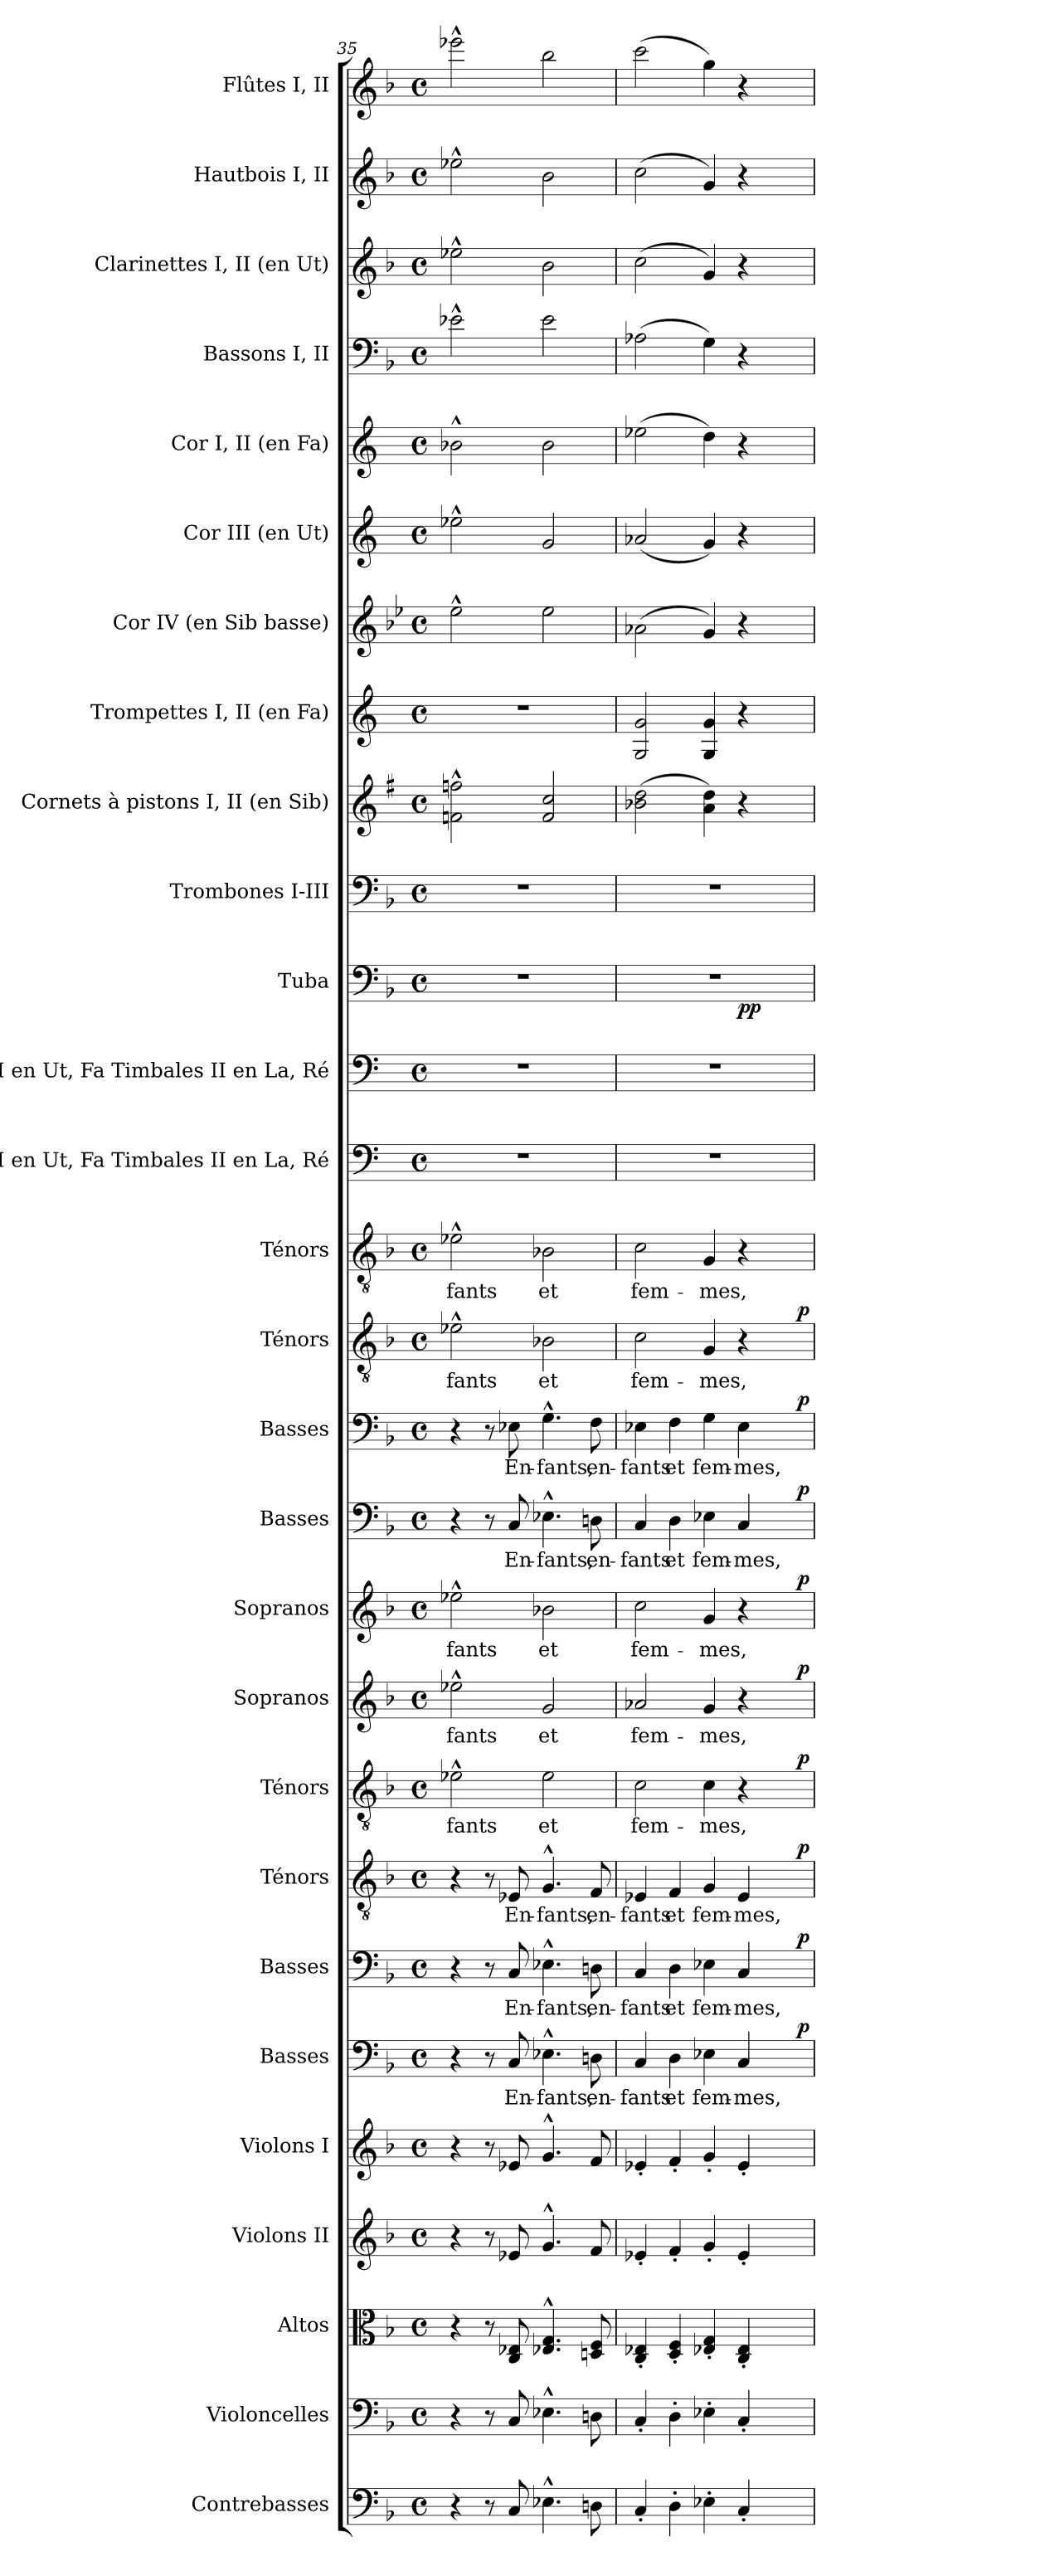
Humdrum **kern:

**kern	**kern	**kern	**kern	**kern	**kern	**text	**dynam	**kern	**text	**dynam	**kern	**text	**dynam	**kern	**text	**dynam	**kern	**text	**dynam	**kern	**text	**dynam	**kern	**text	**dynam	**kern	**text	**dynam	**kern	**text	**dynam	**kern	**text	**kern	**kern	**kern	**dynam	**kern	**kern	**kern	**kern	**kern	**kern	**kern	**kern	**kern	**kern
*part28	*part27	*part26	*part25	*part24	*part23	*part23	*part23	*part22	*part22	*part22	*part21	*part21	*part21	*part20	*part20	*part20	*part19	*part19	*part19	*part18	*part18	*part18	*part17	*part17	*part17	*part16	*part16	*part16	*part15	*part15	*part15	*part14	*part14	*part13	*part12	*part11	*part11	*part10	*part9	*part8	*part7	*part6	*part5	*part4	*part3	*part2	*part1
*staff28	*staff27	*staff26	*staff25	*staff24	*staff23	*staff23	*staff23	*staff22	*staff22	*staff22	*staff21	*staff21	*staff21	*staff20	*staff20	*staff20	*staff19	*staff19	*staff19	*staff18	*staff18	*staff18	*staff17	*staff17	*staff17	*staff16	*staff16	*staff16	*staff15	*staff15	*staff15	*staff14	*staff14	*staff13	*staff12	*staff11	*staff11	*staff10	*staff9	*staff8	*staff7	*staff6	*staff5	*staff4	*staff3	*staff2	*staff1
*I"Contrebasses	*I"Violoncelles	*I"Altos	*I"Violons II	*I"Violons I	*I"Basses	*	*	*I"Basses	*	*	*I"Ténors	*	*	*I"Ténors	*	*	*I"Sopranos	*	*	*I"Sopranos	*	*	*I"Basses	*	*	*I"Basses	*	*	*I"Ténors	*	*	*I"Ténors	*	*I"I en Ut, Fa  Timbales       II en La, Ré	*I"I en Ut, Fa  Timbales       II en La, Ré	*I"Tuba	*	*I"Trombones I-III	*I"Cornets à pistons I, II (en Sib)	*I"Trompettes I, II (en Fa)	*I"Cor IV (en Sib basse)	*I"Cor III (en Ut)	*I"Cor I, II (en Fa)	*I"Bassons I, II	*I"Clarinettes I, II (en Ut)	*I"Hautbois I, II	*I"Flûtes I, II
*I'Cb.	*I'Vlles	*I'Altos	*I'Vns II	*I'Vns I	*I'Basses	*	*	*I'Basses	*	*	*I'Tén.	*	*	*I'Tén.	*	*	*I'Sopr.	*	*	*I'Sopr.	*	*	*I'Basses	*	*	*I'Basses	*	*	*I'Tén.	*	*	*I'Tén.	*	*I'Timb.	*I'Timb.	*I'Tb.	*	*I'Trb.	*I'C.à p. (Sib)	*I'Tr. (Fa)	*I'Cor (Sib basse)	*I'Cor (Ut)	*I'Cor (Fa)	*I'Bns	*I'Cl. (Ut)	*I'Hb.	*I'Fl.
*clefF4	*clefF4	*clefC3	*clefG2	*clefG2	*clefF4	*	*	*clefF4	*	*	*clefGv2	*	*	*clefGv2	*	*	*clefG2	*	*	*clefG2	*	*	*clefF4	*	*	*clefF4	*	*	*clefGv2	*	*	*clefGv2	*	*clefF4	*clefF4	*clefF4	*	*clefF4	*clefG2	*clefG2	*clefG2	*clefG2	*clefG2	*clefF4	*clefG2	*clefG2	*clefG2
*ITrd7c12	*	*	*	*	*	*	*	*	*	*	*ITrd7c12	*	*	*ITrd7c12	*	*	*	*	*	*	*	*	*	*	*	*	*	*	*ITrd7c12	*	*	*ITrd7c12	*	*	*	*	*	*	*ITrd1c2	*ITrd-3c-5	*ITrd8c14	*ITrd7c12	*ITrd4c7	*	*	*	*
*k[b-]	*k[b-]	*k[b-]	*k[b-]	*k[b-]	*k[b-]	*	*	*k[b-]	*	*	*k[b-]	*	*	*k[b-]	*	*	*k[b-]	*	*	*k[b-]	*	*	*k[b-]	*	*	*k[b-]	*	*	*k[b-]	*	*	*k[b-]	*	*k[]	*k[]	*k[b-]	*	*k[b-]	*k[b-]	*k[b-]	*k[b-e-]	*k[]	*k[b-]	*k[b-]	*k[b-]	*k[b-]	*k[b-]
*F:	*F:	*F:	*F:	*F:	*F:	*	*	*F:	*	*	*F:	*	*	*F:	*	*	*F:	*	*	*F:	*	*	*F:	*	*	*F:	*	*	*F:	*	*	*F:	*	*C:	*C:	*F:	*	*F:	*F:	*F:	*B-:	*C:	*F:	*F:	*F:	*F:	*F:
*M4/4	*M4/4	*M4/4	*M4/4	*M4/4	*M4/4	*	*	*M4/4	*	*	*M4/4	*	*	*M4/4	*	*	*M4/4	*	*	*M4/4	*	*	*M4/4	*	*	*M4/4	*	*	*M4/4	*	*	*M4/4	*	*M4/4	*M4/4	*M4/4	*	*M4/4	*M4/4	*M4/4	*M4/4	*M4/4	*M4/4	*M4/4	*M4/4	*M4/4	*M4/4
*met(c)	*met(c)	*met(c)	*met(c)	*met(c)	*met(c)	*	*	*met(c)	*	*	*met(c)	*	*	*met(c)	*	*	*met(c)	*	*	*met(c)	*	*	*met(c)	*	*	*met(c)	*	*	*met(c)	*	*	*met(c)	*	*met(c)	*met(c)	*met(c)	*	*met(c)	*met(c)	*met(c)	*met(c)	*met(c)	*met(c)	*met(c)	*met(c)	*met(c)	*met(c)
=35	=35	=35	=35	=35	=35	=35	=35	=35	=35	=35	=35	=35	=35	=35	=35	=35	=35	=35	=35	=35	=35	=35	=35	=35	=35	=35	=35	=35	=35	=35	=35	=35	=35	=35	=35	=35	=35	=35	=35	=35	=35	=35	=35	=35	=35	=35	=35
!	!	!	!	!	!	!	!	!	!	!	!	!	!	!	!LO:LY:b:color=#000000	!	!	!	!	!	!	!	!	!	!	!	!	!	!	!	!	!	!	!	!	!	!	!	!	!	!	!	!	!	!	!	!
!	!	!	!	!	!	!	!	!	!	!	!	!	!	!	!	!	!	!LO:LY:b:color=#000000	!	!	!	!	!	!	!	!	!	!	!	!	!	!	!	!	!	!	!	!	!	!	!	!	!	!	!	!	!
!	!	!	!	!	!	!	!	!	!	!	!	!	!	!	!	!	!	!	!	!	!LO:LY:b:color=#000000	!	!	!	!	!	!	!	!	!	!	!	!	!	!	!	!	!	!	!	!	!	!	!	!	!	!
!	!	!	!	!	!	!	!	!	!	!	!	!	!	!	!	!	!	!	!	!	!	!	!	!	!	!	!	!	!	!LO:LY:b:color=#000000	!	!	!	!	!	!	!	!	!	!	!	!	!	!	!	!	!
!	!	!	!	!	!	!	!	!	!	!	!	!	!	!	!	!	!	!	!	!	!	!	!	!	!	!	!	!	!	!	!	!	!LO:LY:b:color=#000000	!	!	!	!	!	!	!	!	!	!	!	!	!	!
4r	4r	4r	4r	4r	4r	.	.	4r	.	.	4r	.	.	2E-X^^i\	-fants	.	2ee-X^^i\	-fants	.	2ee-X^^i\	-fants	.	4r	.	.	4r	.	.	2E-X^^i\	-fants	.	2E-X^^i\	-fants	1r	1r	1r	.	1r	2e-Xi\^^ 2ee-Xi^^	1r	2e-^^i\	2e-X^^i\	2e-X^^i\	2e-X^^i\	2ee-X^^i\	2ee-X^^i\	2eee-X^^i\
8r	8r	8r	8r	8r	8r	.	.	8r	.	.	8r	.	.	.	.	.	.	.	.	.	.	.	8r	.	.	8r	.	.	.	.	.	.	.	.	.	.	.	.	.	.	.	.	.	.	.	.	.
!	!	!	!	!	!	!LO:LY:b:color=#000000	!	!	!	!	!	!	!	!	!	!	!	!	!	!	!	!	!	!	!	!	!	!	!	!	!	!	!	!	!	!	!	!	!	!	!	!	!	!	!	!	!
!	!	!	!	!	!	!	!	!	!LO:LY:b:color=#000000	!	!	!	!	!	!	!	!	!	!	!	!	!	!	!	!	!	!	!	!	!	!	!	!	!	!	!	!	!	!	!	!	!	!	!	!	!	!
!	!	!	!	!	!	!	!	!	!	!	!	!LO:LY:b:color=#000000	!	!	!	!	!	!	!	!	!	!	!	!	!	!	!	!	!	!	!	!	!	!	!	!	!	!	!	!	!	!	!	!	!	!	!
!	!	!	!	!	!	!	!	!	!	!	!	!	!	!	!	!	!	!	!	!	!	!	!	!LO:LY:b:color=#000000	!	!	!	!	!	!	!	!	!	!	!	!	!	!	!	!	!	!	!	!	!	!	!
!	!	!	!	!	!	!	!	!	!	!	!	!	!	!	!	!	!	!	!	!	!	!	!	!	!	!	!LO:LY:b:color=#000000	!	!	!	!	!	!	!	!	!	!	!	!	!	!	!	!	!	!	!	!
8CCi/	8Ci/	8Ci/ 8E-Xi	8e-Xi/	8e-Xi/	8Ci/	En-	.	8Ci/	En-	.	8EE-Xi/	En-	.	.	.	.	.	.	.	.	.	.	8Ci/	En-	.	8E-Xi\	En-	.	.	.	.	.	.	.	.	.	.	.	.	.	.	.	.	.	.	.	.
!	!	!	!	!	!	!LO:LY:b:color=#000000	!	!	!	!	!	!	!	!	!	!	!	!	!	!	!	!	!	!	!	!	!	!	!	!	!	!	!	!	!	!	!	!	!	!	!	!	!	!	!	!	!
!	!	!	!	!	!	!	!	!	!LO:LY:b:color=#000000	!	!	!	!	!	!	!	!	!	!	!	!	!	!	!	!	!	!	!	!	!	!	!	!	!	!	!	!	!	!	!	!	!	!	!	!	!	!
!	!	!	!	!	!	!	!	!	!	!	!	!LO:LY:b:color=#000000	!	!	!	!	!	!	!	!	!	!	!	!	!	!	!	!	!	!	!	!	!	!	!	!	!	!	!	!	!	!	!	!	!	!	!
!	!	!	!	!	!	!	!	!	!	!	!	!	!	!	!LO:LY:b:color=#000000	!	!	!	!	!	!	!	!	!	!	!	!	!	!	!	!	!	!	!	!	!	!	!	!	!	!	!	!	!	!	!	!
!	!	!	!	!	!	!	!	!	!	!	!	!	!	!	!	!	!	!LO:LY:b:color=#000000	!	!	!	!	!	!	!	!	!	!	!	!	!	!	!	!	!	!	!	!	!	!	!	!	!	!	!	!	!
!	!	!	!	!	!	!	!	!	!	!	!	!	!	!	!	!	!	!	!	!	!LO:LY:b:color=#000000	!	!	!	!	!	!	!	!	!	!	!	!	!	!	!	!	!	!	!	!	!	!	!	!	!	!
!	!	!	!	!	!	!	!	!	!	!	!	!	!	!	!	!	!	!	!	!	!	!	!	!LO:LY:b:color=#000000	!	!	!	!	!	!	!	!	!	!	!	!	!	!	!	!	!	!	!	!	!	!	!
!	!	!	!	!	!	!	!	!	!	!	!	!	!	!	!	!	!	!	!	!	!	!	!	!	!	!	!LO:LY:b:color=#000000	!	!	!	!	!	!	!	!	!	!	!	!	!	!	!	!	!	!	!	!
!	!	!	!	!	!	!	!	!	!	!	!	!	!	!	!	!	!	!	!	!	!	!	!	!	!	!	!	!	!	!LO:LY:b:color=#000000	!	!	!	!	!	!	!	!	!	!	!	!	!	!	!	!	!
!	!	!	!	!	!	!	!	!	!	!	!	!	!	!	!	!	!	!	!	!	!	!	!	!	!	!	!	!	!	!	!	!	!LO:LY:b:color=#000000	!	!	!	!	!	!	!	!	!	!	!	!	!	!
4.EE-X^^i\	4.E-X^^i\	4.E-Xi/^^ 4.Gi^^	4.g^^i/	4.g^^i/	4.E-X^^i\	-fants,	.	4.E-X^^i\	-fants,	.	4.GG^^i/	-fants,	.	2E-i\	et	.	2gi/	et	.	2b-Xi\	et	.	4.E-X^^i\	-fants,	.	4.G^^i\	-fants,	.	2BB-Xi\	et	.	2BB-Xi\	et	.	.	.	.	.	2e-i/ 2b-i	.	2e-i\	2Gi/	2e-i\	2e-i\	2b-i\	2b-i\	2bb-i\
!	!	!	!	!	!	!LO:LY:b:color=#000000	!	!	!	!	!	!	!	!	!	!	!	!	!	!	!	!	!	!	!	!	!	!	!	!	!	!	!	!	!	!	!	!	!	!	!	!	!	!	!	!	!
!	!	!	!	!	!	!	!	!	!LO:LY:b:color=#000000	!	!	!	!	!	!	!	!	!	!	!	!	!	!	!	!	!	!	!	!	!	!	!	!	!	!	!	!	!	!	!	!	!	!	!	!	!	!
!	!	!	!	!	!	!	!	!	!	!	!	!LO:LY:b:color=#000000	!	!	!	!	!	!	!	!	!	!	!	!	!	!	!	!	!	!	!	!	!	!	!	!	!	!	!	!	!	!	!	!	!	!	!
!	!	!	!	!	!	!	!	!	!	!	!	!	!	!	!	!	!	!	!	!	!	!	!	!LO:LY:b:color=#000000	!	!	!	!	!	!	!	!	!	!	!	!	!	!	!	!	!	!	!	!	!	!	!
!	!	!	!	!	!	!	!	!	!	!	!	!	!	!	!	!	!	!	!	!	!	!	!	!	!	!	!LO:LY:b:color=#000000	!	!	!	!	!	!	!	!	!	!	!	!	!	!	!	!	!	!	!	!
8DDni\	8Dni\	8Dni/ 8Fi	8fi/	8fi/	8Dni\	en-	.	8Dni\	en-	.	8FFi/	en-	.	.	.	.	.	.	.	.	.	.	8Dni\	en-	.	8Fi\	en-	.	.	.	.	.	.	.	.	.	.	.	.	.	.	.	.	.	.	.	.
=36	=36	=36	=36	=36	=36	=36	=36	=36	=36	=36	=36	=36	=36	=36	=36	=36	=36	=36	=36	=36	=36	=36	=36	=36	=36	=36	=36	=36	=36	=36	=36	=36	=36	=36	=36	=36	=36	=36	=36	=36	=36	=36	=36	=36	=36	=36	=36
!	!	!	!	!	!	!LO:LY:b:color=#000000	!	!	!	!	!	!	!	!	!	!	!	!	!	!	!	!	!	!	!	!	!	!	!	!	!	!	!	!	!	!	!	!	!	!	!	!	!	!	!	!	!
!	!	!	!	!	!	!	!	!	!LO:LY:b:color=#000000	!	!	!	!	!	!	!	!	!	!	!	!	!	!	!	!	!	!	!	!	!	!	!	!	!	!	!	!	!	!	!	!	!	!	!	!	!	!
!	!	!	!	!	!	!	!	!	!	!	!	!LO:LY:b:color=#000000	!	!	!	!	!	!	!	!	!	!	!	!	!	!	!	!	!	!	!	!	!	!	!	!	!	!	!	!	!	!	!	!	!	!	!
!	!	!	!	!	!	!	!	!	!	!	!	!	!	!	!LO:LY:b:color=#000000	!	!	!	!	!	!	!	!	!	!	!	!	!	!	!	!	!	!	!	!	!	!	!	!	!	!	!	!	!	!	!	!
!	!	!	!	!	!	!	!	!	!	!	!	!	!	!	!	!	!	!LO:LY:b:color=#000000	!	!	!	!	!	!	!	!	!	!	!	!	!	!	!	!	!	!	!	!	!	!	!	!	!	!	!	!	!
!	!	!	!	!	!	!	!	!	!	!	!	!	!	!	!	!	!	!	!	!	!LO:LY:b:color=#000000	!	!	!	!	!	!	!	!	!	!	!	!	!	!	!	!	!	!	!	!	!	!	!	!	!	!
!	!	!	!	!	!	!	!	!	!	!	!	!	!	!	!	!	!	!	!	!	!	!	!	!LO:LY:b:color=#000000	!	!	!	!	!	!	!	!	!	!	!	!	!	!	!	!	!	!	!	!	!	!	!
!	!	!	!	!	!	!	!	!	!	!	!	!	!	!	!	!	!	!	!	!	!	!	!	!	!	!	!LO:LY:b:color=#000000	!	!	!	!	!	!	!	!	!	!	!	!	!	!	!	!	!	!	!	!
!	!	!	!	!	!	!	!	!	!	!	!	!	!	!	!	!	!	!	!	!	!	!	!	!	!	!	!	!	!	!LO:LY:b:color=#000000	!	!	!	!	!	!	!	!	!	!	!	!	!	!	!	!	!
!	!	!	!	!	!	!	!	!	!	!	!	!	!	!	!	!	!	!	!	!	!	!	!	!	!	!	!	!	!	!	!	!	!LO:LY:b:color=#000000	!	!	!	!	!	!	!	!	!	!	!	!	!	!
*	*	*	*	*	*^	*	*	*^	*	*	*^	*	*	*^	*	*	*^	*	*	*^	*	*	*^	*	*	*^	*	*	*^	*	*	*	*	*	*	*^	*	*	*	*	*	*	*	*	*	*	*
4CC'i/	4C'i/	4Ci/' 4E-Xi'	4e-X'i/	4e-X'i/	4Ci/	2ryy	-fants	.	4Ci/	2ryy	-fants	.	4EE-Xi/	2ryy	-fants	.	2Ci\	2ryy	fem-	.	2a-Xi/	2ryy	fem-	.	2cci\	2ryy	fem-	.	4Ci/	2ryy	-fants	.	4E-Xi\	2ryy	-fants	.	2Ci\	2ryy	fem-	.	2Ci\	fem-	1r	1r	1r	2.ryy	.	1r	(2a-Xi\ 2cci	2ci/ 2cci	(2A-Xi\	(2A-Xi/	(2a-Xi\	(2A-Xi\	(2cci\	(2cci\	(2ccci\
!	!	!	!	!	!	!	!LO:LY:b:color=#000000	!	!	!	!	!	!	!	!	!	!	!	!	!	!	!	!	!	!	!	!	!	!	!	!	!	!	!	!	!	!	!	!	!	!	!	!	!	!	!	!	!	!	!	!	!	!	!	!	!	!
!	!	!	!	!	!	!	!	!	!	!	!LO:LY:b:color=#000000	!	!	!	!	!	!	!	!	!	!	!	!	!	!	!	!	!	!	!	!	!	!	!	!	!	!	!	!	!	!	!	!	!	!	!	!	!	!	!	!	!	!	!	!	!	!
!	!	!	!	!	!	!	!	!	!	!	!	!	!	!	!LO:LY:b:color=#000000	!	!	!	!	!	!	!	!	!	!	!	!	!	!	!	!	!	!	!	!	!	!	!	!	!	!	!	!	!	!	!	!	!	!	!	!	!	!	!	!	!	!
!	!	!	!	!	!	!	!	!	!	!	!	!	!	!	!	!	!	!	!	!	!	!	!	!	!	!	!	!	!	!	!LO:LY:b:color=#000000	!	!	!	!	!	!	!	!	!	!	!	!	!	!	!	!	!	!	!	!	!	!	!	!	!	!
!	!	!	!	!	!	!	!	!	!	!	!	!	!	!	!	!	!	!	!	!	!	!	!	!	!	!	!	!	!	!	!	!	!	!	!LO:LY:b:color=#000000	!	!	!	!	!	!	!	!	!	!	!	!	!	!	!	!	!	!	!	!	!	!
4DD'i\	4D'i\	4Di/' 4Fi'	4f'i/	4f'i/	4Di\	.	et	.	4Di\	.	et	.	4FFi/	.	et	.	.	.	.	.	.	.	.	.	.	.	.	.	4Di\	.	et	.	4Fi\	.	et	.	.	.	.	.	.	.	.	.	.	.	.	.	.	.	.	.	.	.	.	.	.
!	!	!	!	!	!	!	!LO:LY:b:color=#000000	!	!	!	!	!	!	!	!	!	!	!	!	!	!	!	!	!	!	!	!	!	!	!	!	!	!	!	!	!	!	!	!	!	!	!	!	!	!	!	!	!	!	!	!	!	!	!	!	!	!
!	!	!	!	!	!	!	!	!	!	!	!LO:LY:b:color=#000000	!	!	!	!	!	!	!	!	!	!	!	!	!	!	!	!	!	!	!	!	!	!	!	!	!	!	!	!	!	!	!	!	!	!	!	!	!	!	!	!	!	!	!	!	!	!
!	!	!	!	!	!	!	!	!	!	!	!	!	!	!	!LO:LY:b:color=#000000	!	!	!	!	!	!	!	!	!	!	!	!	!	!	!	!	!	!	!	!	!	!	!	!	!	!	!	!	!	!	!	!	!	!	!	!	!	!	!	!	!	!
!	!	!	!	!	!	!	!	!	!	!	!	!	!	!	!	!	!	!	!LO:LY:b:color=#000000	!	!	!	!	!	!	!	!	!	!	!	!	!	!	!	!	!	!	!	!	!	!	!	!	!	!	!	!	!	!	!	!	!	!	!	!	!	!
!	!	!	!	!	!	!	!	!	!	!	!	!	!	!	!	!	!	!	!	!	!	!	!LO:LY:b:color=#000000	!	!	!	!	!	!	!	!	!	!	!	!	!	!	!	!	!	!	!	!	!	!	!	!	!	!	!	!	!	!	!	!	!	!
!	!	!	!	!	!	!	!	!	!	!	!	!	!	!	!	!	!	!	!	!	!	!	!	!	!	!	!LO:LY:b:color=#000000	!	!	!	!	!	!	!	!	!	!	!	!	!	!	!	!	!	!	!	!	!	!	!	!	!	!	!	!	!	!
!	!	!	!	!	!	!	!	!	!	!	!	!	!	!	!	!	!	!	!	!	!	!	!	!	!	!	!	!	!	!	!LO:LY:b:color=#000000	!	!	!	!	!	!	!	!	!	!	!	!	!	!	!	!	!	!	!	!	!	!	!	!	!	!
!	!	!	!	!	!	!	!	!	!	!	!	!	!	!	!	!	!	!	!	!	!	!	!	!	!	!	!	!	!	!	!	!	!	!	!LO:LY:b:color=#000000	!	!	!	!	!	!	!	!	!	!	!	!	!	!	!	!	!	!	!	!	!	!
!	!	!	!	!	!	!	!	!	!	!	!	!	!	!	!	!	!	!	!	!	!	!	!	!	!	!	!	!	!	!	!	!	!	!	!	!	!	!	!LO:LY:b:color=#000000	!	!	!	!	!	!	!	!	!	!	!	!	!	!	!	!	!	!
!	!	!	!	!	!	!	!	!	!	!	!	!	!	!	!	!	!	!	!	!	!	!	!	!	!	!	!	!	!	!	!	!	!	!	!	!	!	!	!	!	!	!LO:LY:b:color=#000000	!	!	!	!	!	!	!	!	!	!	!	!	!	!	!
4EE-X'i\	4E-X'i\	4E-Xi/' 4Gi'	4g'i/	4g'i/	4E-Xi\	4ryy	fem-	.	4E-Xi\	4ryy	fem-	.	4GGi/	4ryy	fem-	.	4Ci\	4ryy	-mes,	.	4gi/	4ryy	-mes,	.	4gi/	4ryy	-mes,	.	4E-Xi\	4ryy	fem-	.	4Gi\	4ryy	fem-	.	4GGi/	4ryy	-mes,	.	4GGi/	-mes,	.	.	.	.	.	.	4gi\ 4cci)	4ci/ 4cci	4Gi/)	4Gi/)	4gi\)	4Gi\)	4gi/)	4gi/)	4ggi\)
!	!	!	!	!	!	!	!LO:LY:b:color=#000000	!	!	!	!	!	!	!	!	!	!	!	!	!	!	!	!	!	!	!	!	!	!	!	!	!	!	!	!	!	!	!	!	!	!	!	!	!	!	!	!	!	!	!	!	!	!	!	!	!	!
!	!	!	!	!	!	!	!	!	!	!	!LO:LY:b:color=#000000	!	!	!	!	!	!	!	!	!	!	!	!	!	!	!	!	!	!	!	!	!	!	!	!	!	!	!	!	!	!	!	!	!	!	!	!	!	!	!	!	!	!	!	!	!	!
!	!	!	!	!	!	!	!	!	!	!	!	!	!	!	!LO:LY:b:color=#000000	!	!	!	!	!	!	!	!	!	!	!	!	!	!	!	!	!	!	!	!	!	!	!	!	!	!	!	!	!	!	!	!	!	!	!	!	!	!	!	!	!	!
!	!	!	!	!	!	!	!	!	!	!	!	!	!	!	!	!	!	!	!	!	!	!	!	!	!	!	!	!	!	!	!LO:LY:b:color=#000000	!	!	!	!	!	!	!	!	!	!	!	!	!	!	!	!	!	!	!	!	!	!	!	!	!	!
!	!	!	!	!	!	!	!	!	!	!	!	!	!	!	!	!	!	!	!	!	!	!	!	!	!	!	!	!	!	!	!	!	!	!	!LO:LY:b:color=#000000	!	!	!	!	!	!	!	!	!	!	!	!	!	!	!	!	!	!	!	!	!	!
4CC'i/	4C'i/	4Ci/' 4E-i'	4e-'i/	4e-'i/	4Ci/	8ryy	-mes,	.	4Ci/	8ryy	-mes,	.	4EE-i/	8ryy	-mes,	.	4r	8ryy	.	.	4r	8ryy	.	.	4r	8ryy	.	.	4Ci/	8ryy	-mes,	.	4E-i\	8ryy	-mes,	.	4r	8ryy	.	.	4r	.	.	.	.	4ryy	pp	.	4r	4r	4r	4r	4r	4r	4r	4r	4r
.	.	.	.	.	.	16ryy	.	.	.	16ryy	.	.	.	16ryy	.	.	.	16ryy	.	.	.	16ryy	.	.	.	16ryy	.	.	.	16ryy	.	.	.	16ryy	.	.	.	16ryy	.	.	.	.	.	.	.	.	.	.	.	.	.	.	.	.	.	.	.
.	.	.	.	.	.	32ryy	.	.	.	32ryy	.	.	.	32ryy	.	.	.	32ryy	.	.	.	32ryy	.	.	.	32ryy	.	.	.	32ryy	.	.	.	32ryy	.	.	.	32ryy	.	.	.	.	.	.	.	.	.	.	.	.	.	.	.	.	.	.	.
.	.	.	.	.	.	64ryy	.	.	.	64ryy	.	.	.	64ryy	.	.	.	64ryy	.	.	.	64ryy	.	.	.	64ryy	.	.	.	64ryy	.	.	.	64ryy	.	.	.	64ryy	.	.	.	.	.	.	.	.	.	.	.	.	.	.	.	.	.	.	.
.	.	.	.	.	.	128...ryy	.	.	.	128...ryy	.	.	.	128...ryy	.	.	.	128...ryy	.	.	.	128...ryy	.	.	.	128...ryy	.	.	.	128...ryy	.	.	.	128...ryy	.	.	.	128...ryy	.	.	.	.	.	.	.	.	.	.	.	.	.	.	.	.	.	.	.
.	.	.	.	.	.	1024ryy	.	p	.	1024ryy	.	p	.	1024ryy	.	p	.	1024ryy	.	p	.	1024ryy	.	p	.	1024ryy	.	p	.	1024ryy	.	p	.	1024ryy	.	p	.	1024ryy	.	p	.	.	.	.	.	.	.	.	.	.	.	.	.	.	.	.	.
*	*	*	*	*	*v	*v	*	*	*	*	*	*	*v	*v	*	*	*v	*v	*	*	*v	*v	*	*	*v	*v	*	*	*v	*v	*	*	*v	*v	*	*	*v	*v	*	*	*	*	*	*	*v	*v	*	*	*	*	*	*	*	*	*	*	*
*	*	*	*	*	*	*	*	*v	*v	*	*	*	*	*	*	*	*	*	*	*	*	*	*	*	*	*	*	*	*	*	*	*	*	*	*	*	*	*	*	*	*	*	*	*	*	*	*	*
=	=	=	=	=	=	=	=	=	=	=	=	=	=	=	=	=	=	=	=	=	=	=	=	=	=	=	=	=	=	=	=	=	=	=	=	=	=	=	=	=	=	=	=	=	=	=	=
*-	*-	*-	*-	*-	*-	*-	*-	*-	*-	*-	*-	*-	*-	*-	*-	*-	*-	*-	*-	*-	*-	*-	*-	*-	*-	*-	*-	*-	*-	*-	*-	*-	*-	*-	*-	*-	*-	*-	*-	*-	*-	*-	*-	*-	*-	*-	*-
